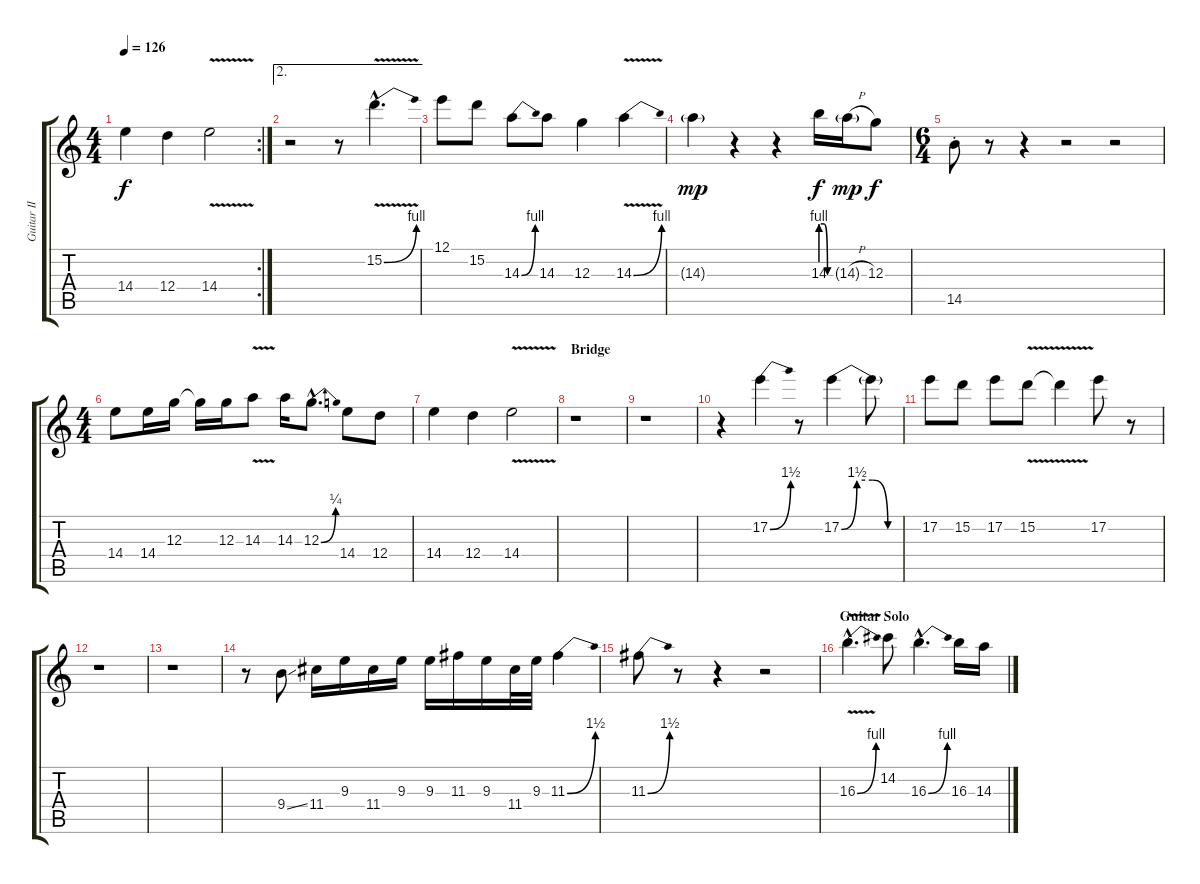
\track ("Guitar II" "Guitar II") {instrument distortionguitar}
\staff {score tabs}
\tuning (E4 B3 G3 D3 A2 E2) {hide}
\rc 2
\ts (4 4)
\tempo 126
\clef g2
\ks c
14.4.4{dy f} 12.4.4 14.4{v}.2 |
\ae 2
r.2 r.8 15.2{be (bend 0 0 60 4) v hac}.4{d} |
12.1.8 15.2.8 14.3{be (bend 0 0 60 4)}.8 14.3.8 12.3.4 14.3{be (bend 0 0 60 4) v}.4 |
14.3{g}.4{dy mp} r.4 r.4 14.3{be (custom 0 4 20 4 40 0 60 0)}.16{dy f} 14.3{h g}.16{dy mp} 12.3.8{dy f} |
\ts (6 4)
14.5{st}.8 r.8 r.4 r.2 r.2 |
\ts (4 4)
14.4.8 14.4.16 12.3.16 12.3{t}.16 12.3.16 14.3{v}.8 14.3.16 12.3{be (bend 0 0 60 1) hac}.8{d} 14.4.8 12.4.8 |
14.4.4 12.4.4 14.4{v}.2 |
\section ("" "Bridge")
r.1 |
r.1 |
r.4 17.2{be (bend 0 0 60 6)}.4 r.8 17.2{be (custom 0 0 15 6 30 6 45 0 60 0)}.4 17.2{t}.8 |
17.2.8 15.2.8 17.2.8 15.2{v}.8 15.2{t}.4 17.2.8 r.8 |
r.1 |
r.1 |
r.8 9.4{ss}.8 11.4.16 9.3.16 11.4.16 9.3.16 9.3.16 11.3.16 9.3.16 11.4.32 9.3.32 11.3{be (bend 0 0 60 6)}.4 |
11.3{be (bend 0 0 60 6)}.8 r.8 r.4 r.2 |
\section ("" "Guitar Solo")
16.3{be (bend 0 0 60 4) v hac}.4{d} 14.2.8 16.3{be (bend 0 0 60 4) hac}.4{d} 16.3.16 14.3.16
